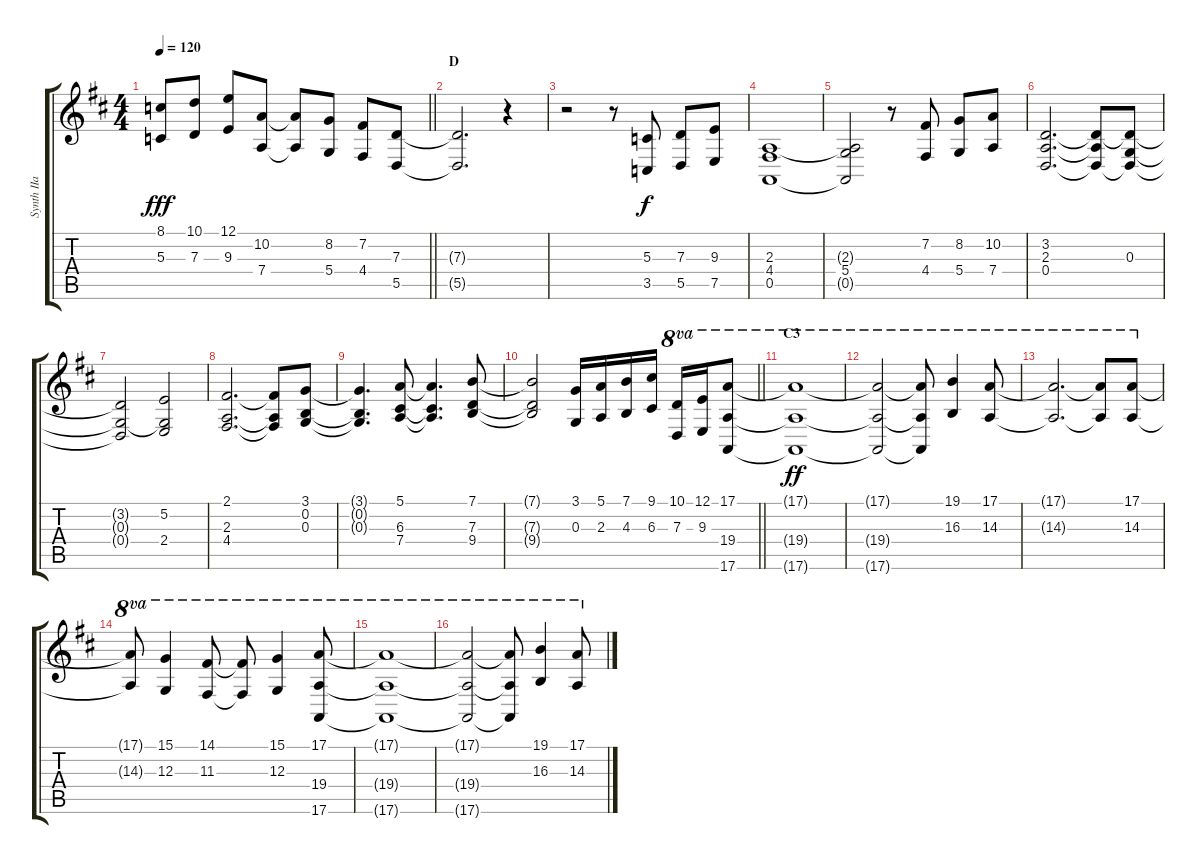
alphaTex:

\track ("Synth IIa (Kotobuki Tsumugi)" "Synth IIa ") {instrument stringensemble1}
\staff {score tabs}
\tuning (E4 B3 G3 D3 A2 E2) {hide}
\ts (4 4)
\tempo 120
\clef g2
\barLineRight lightlight
\ks d
(8.1{t} 5.3{t}).8{dy fff} (10.1 7.3).8 (12.1 9.3).8 (10.2 7.4).8 (10.2{t} 7.4{t}).8 (8.2 5.4).8 (7.2 4.4).8 (7.3 5.5).8 |
\section ("" "D")
(7.3{t} 5.5{t}).2{d} r.4 |
r.2 r.8 (5.3 3.5).8{dy f} (7.3 5.5).8 (9.3 7.5).8 |
(2.3 4.4 0.5).1 |
(2.3{t} 5.4 0.5{t}).2 r.8 (7.2 4.4).8 (8.2 5.4).8 (10.2 7.4).8 |
(3.2 2.3 0.4).2{d} (3.2{t} 2.3{t} 0.4{t}).8 (3.2{t} 0.3 0.4{t}).8 |
(3.2{t} 0.3{t} 0.4{t}).2 (5.2 0.3{t} 2.4).2 |
(2.1 2.3 4.4).2{d} (2.1{t} 2.3{t} 4.4{t}).8 (3.1 0.2 0.3).8 |
(3.1{t} 0.2{t} 0.3{t}).4{d} (5.1 6.3 7.4).8 (5.1{t} 6.3{t} 7.4{t}).4{d} (7.1 7.3 9.4).8 |
\barLineRight lightlight
(7.1{t} 7.3{t} 9.4{t}).2 (3.1 0.3).16 (5.1 2.3).16 (7.1 4.3).16 (9.1 6.3).16 (10.1 7.3).16{ot 8va} (12.1 9.3).16{ot 8va} (17.1 19.4 17.6).8{ot 8va} |
\section ("" "C3")
(17.1{t} 19.4{t} 17.6{t}).1{ot 8va dy ff} |
(17.1{t} 19.4{t} 17.6{t}).2{ot 8va} (17.1{t} 19.4{t} 17.6{t}).8{ot 8va} (19.1 16.3).4{ot 8va} (17.1 14.3).8{ot 8va} |
(17.1{t} 14.3{t}).2{d ot 8va} (17.1{t} 14.3{t}).8{ot 8va} (17.1 14.3).8{ot 8va} |
(17.1{t} 14.3{t}).8{ot 8va} (15.1 12.3).4{ot 8va} (14.1 11.3).8{ot 8va} (14.1{t} 11.3{t}).8{ot 8va} (15.1 12.3).4{ot 8va} (17.1 19.4 17.6).8{ot 8va} |
(17.1{t} 19.4{t} 17.6{t}).1{ot 8va} |
(17.1{t} 19.4{t} 17.6{t}).2{ot 8va} (17.1{t} 19.4{t} 17.6{t}).8{ot 8va} (19.1 16.3).4{ot 8va} (17.1 14.3).8{ot 8va}
